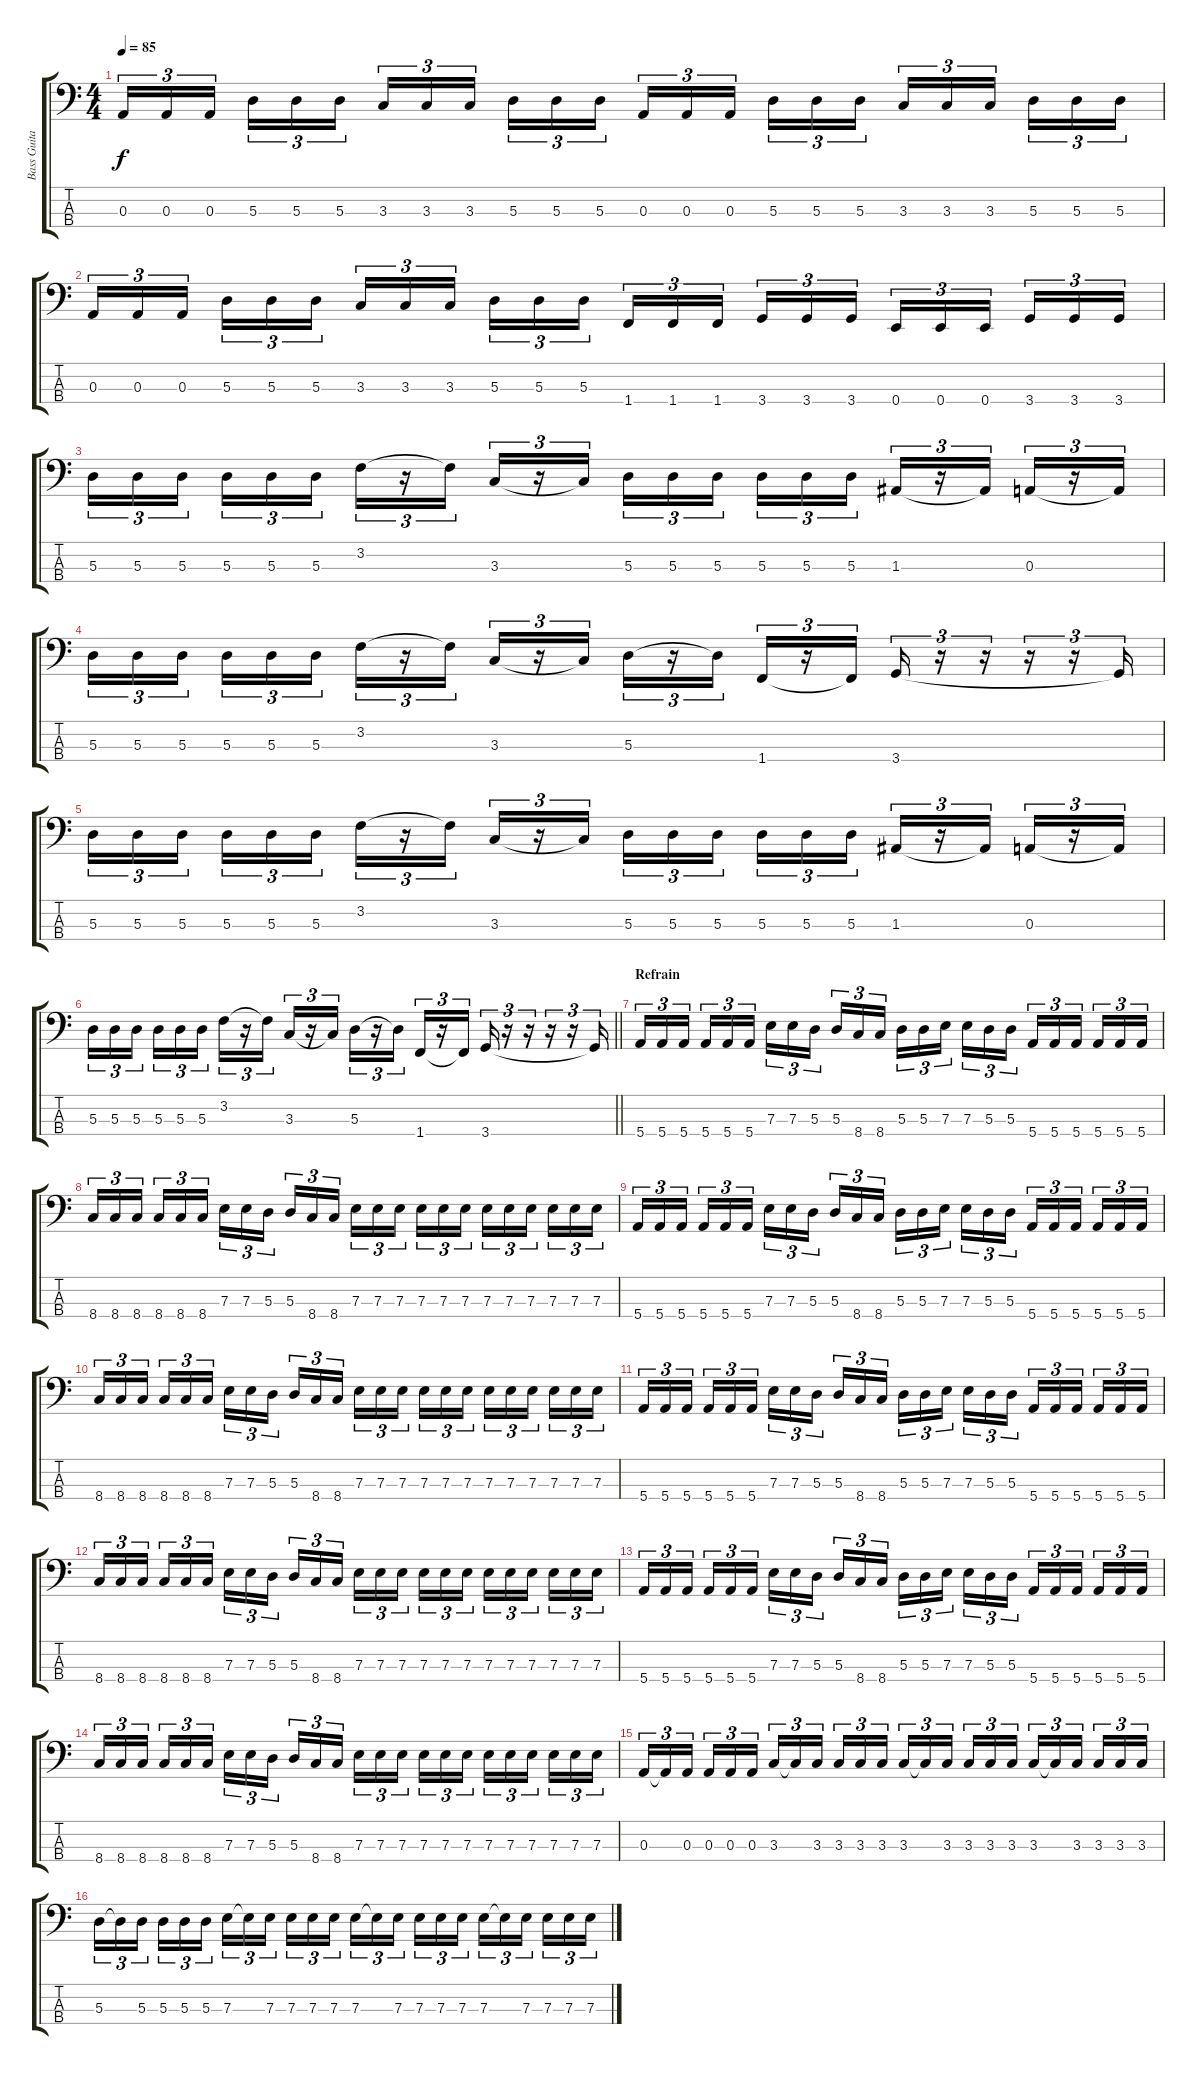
\track ("Bass Guitar" "Bass Guita") {instrument electricbassfinger}
\staff {score tabs}
\tuning (G2 D2 A1 E1) {hide}
\ts (4 4)
\tempo 85
\clef f4
\ks c
0.3.16{tu (3 2) dy f} 0.3.16{tu (3 2)} 0.3.16{tu (3 2)} 5.3.16{tu (3 2)} 5.3.16{tu (3 2)} 5.3.16{tu (3 2)} 3.3.16{tu (3 2)} 3.3.16{tu (3 2)} 3.3.16{tu (3 2)} 5.3.16{tu (3 2)} 5.3.16{tu (3 2)} 5.3.16{tu (3 2)} 0.3.16{tu (3 2)} 0.3.16{tu (3 2)} 0.3.16{tu (3 2)} 5.3.16{tu (3 2)} 5.3.16{tu (3 2)} 5.3.16{tu (3 2)} 3.3.16{tu (3 2)} 3.3.16{tu (3 2)} 3.3.16{tu (3 2)} 5.3.16{tu (3 2)} 5.3.16{tu (3 2)} 5.3.16{tu (3 2)} |
0.3.16{tu (3 2)} 0.3.16{tu (3 2)} 0.3.16{tu (3 2)} 5.3.16{tu (3 2)} 5.3.16{tu (3 2)} 5.3.16{tu (3 2)} 3.3.16{tu (3 2)} 3.3.16{tu (3 2)} 3.3.16{tu (3 2)} 5.3.16{tu (3 2)} 5.3.16{tu (3 2)} 5.3.16{tu (3 2)} 1.4.16{tu (3 2)} 1.4.16{tu (3 2)} 1.4.16{tu (3 2)} 3.4.16{tu (3 2)} 3.4.16{tu (3 2)} 3.4.16{tu (3 2)} 0.4.16{tu (3 2)} 0.4.16{tu (3 2)} 0.4.16{tu (3 2)} 3.4.16{tu (3 2)} 3.4.16{tu (3 2)} 3.4.16{tu (3 2)} |
5.3.16{tu (3 2)} 5.3.16{tu (3 2)} 5.3.16{tu (3 2)} 5.3.16{tu (3 2)} 5.3.16{tu (3 2)} 5.3.16{tu (3 2)} 3.2.16{tu (3 2)} r.16{tu (3 2)} 3.2{t}.16{tu (3 2)} 3.3.16{tu (3 2)} r.16{tu (3 2)} 3.3{t}.16{tu (3 2)} 5.3.16{tu (3 2)} 5.3.16{tu (3 2)} 5.3.16{tu (3 2)} 5.3.16{tu (3 2)} 5.3.16{tu (3 2)} 5.3.16{tu (3 2)} 1.3.16{tu (3 2)} r.16{tu (3 2)} 1.3{t}.16{tu (3 2)} 0.3.16{tu (3 2)} r.16{tu (3 2)} 0.3{t}.16{tu (3 2)} |
5.3.16{tu (3 2)} 5.3.16{tu (3 2)} 5.3.16{tu (3 2)} 5.3.16{tu (3 2)} 5.3.16{tu (3 2)} 5.3.16{tu (3 2)} 3.2.16{tu (3 2)} r.16{tu (3 2)} 3.2{t}.16{tu (3 2)} 3.3.16{tu (3 2)} r.16{tu (3 2)} 3.3{t}.16{tu (3 2)} 5.3.16{tu (3 2)} r.16{tu (3 2)} 5.3{t}.16{tu (3 2)} 1.4.16{tu (3 2)} r.16{tu (3 2)} 1.4{t}.16{tu (3 2)} 3.4.16{tu (3 2)} r.16{tu (3 2)} r.16{tu (3 2)} r.16{tu (3 2)} r.16{tu (3 2)} 3.4{t}.16{tu (3 2)} |
5.3.16{tu (3 2)} 5.3.16{tu (3 2)} 5.3.16{tu (3 2)} 5.3.16{tu (3 2)} 5.3.16{tu (3 2)} 5.3.16{tu (3 2)} 3.2.16{tu (3 2)} r.16{tu (3 2)} 3.2{t}.16{tu (3 2)} 3.3.16{tu (3 2)} r.16{tu (3 2)} 3.3{t}.16{tu (3 2)} 5.3.16{tu (3 2)} 5.3.16{tu (3 2)} 5.3.16{tu (3 2)} 5.3.16{tu (3 2)} 5.3.16{tu (3 2)} 5.3.16{tu (3 2)} 1.3.16{tu (3 2)} r.16{tu (3 2)} 1.3{t}.16{tu (3 2)} 0.3.16{tu (3 2)} r.16{tu (3 2)} 0.3{t}.16{tu (3 2)} |
\barLineRight lightlight
5.3.16{tu (3 2)} 5.3.16{tu (3 2)} 5.3.16{tu (3 2)} 5.3.16{tu (3 2)} 5.3.16{tu (3 2)} 5.3.16{tu (3 2)} 3.2.16{tu (3 2)} r.16{tu (3 2)} 3.2{t}.16{tu (3 2)} 3.3.16{tu (3 2)} r.16{tu (3 2)} 3.3{t}.16{tu (3 2)} 5.3.16{tu (3 2)} r.16{tu (3 2)} 5.3{t}.16{tu (3 2)} 1.4.16{tu (3 2)} r.16{tu (3 2)} 1.4{t}.16{tu (3 2)} 3.4.16{tu (3 2)} r.16{tu (3 2)} r.16{tu (3 2)} r.16{tu (3 2)} r.16{tu (3 2)} 3.4{t}.16{tu (3 2)} |
\section ("" "Refrain")
5.4.16{tu (3 2)} 5.4.16{tu (3 2)} 5.4.16{tu (3 2)} 5.4.16{tu (3 2)} 5.4.16{tu (3 2)} 5.4.16{tu (3 2)} 7.3.16{tu (3 2)} 7.3.16{tu (3 2)} 5.3.16{tu (3 2)} 5.3.16{tu (3 2)} 8.4.16{tu (3 2)} 8.4.16{tu (3 2)} 5.3.16{tu (3 2)} 5.3.16{tu (3 2)} 7.3.16{tu (3 2)} 7.3.16{tu (3 2)} 5.3.16{tu (3 2)} 5.3.16{tu (3 2)} 5.4.16{tu (3 2)} 5.4.16{tu (3 2)} 5.4.16{tu (3 2)} 5.4.16{tu (3 2)} 5.4.16{tu (3 2)} 5.4.16{tu (3 2)} |
8.4.16{tu (3 2)} 8.4.16{tu (3 2)} 8.4.16{tu (3 2)} 8.4.16{tu (3 2)} 8.4.16{tu (3 2)} 8.4.16{tu (3 2)} 7.3.16{tu (3 2)} 7.3.16{tu (3 2)} 5.3.16{tu (3 2)} 5.3.16{tu (3 2)} 8.4.16{tu (3 2)} 8.4.16{tu (3 2)} 7.3.16{tu (3 2)} 7.3.16{tu (3 2)} 7.3.16{tu (3 2)} 7.3.16{tu (3 2)} 7.3.16{tu (3 2)} 7.3.16{tu (3 2)} 7.3.16{tu (3 2)} 7.3.16{tu (3 2)} 7.3.16{tu (3 2)} 7.3.16{tu (3 2)} 7.3.16{tu (3 2)} 7.3.16{tu (3 2)} |
5.4.16{tu (3 2)} 5.4.16{tu (3 2)} 5.4.16{tu (3 2)} 5.4.16{tu (3 2)} 5.4.16{tu (3 2)} 5.4.16{tu (3 2)} 7.3.16{tu (3 2)} 7.3.16{tu (3 2)} 5.3.16{tu (3 2)} 5.3.16{tu (3 2)} 8.4.16{tu (3 2)} 8.4.16{tu (3 2)} 5.3.16{tu (3 2)} 5.3.16{tu (3 2)} 7.3.16{tu (3 2)} 7.3.16{tu (3 2)} 5.3.16{tu (3 2)} 5.3.16{tu (3 2)} 5.4.16{tu (3 2)} 5.4.16{tu (3 2)} 5.4.16{tu (3 2)} 5.4.16{tu (3 2)} 5.4.16{tu (3 2)} 5.4.16{tu (3 2)} |
8.4.16{tu (3 2)} 8.4.16{tu (3 2)} 8.4.16{tu (3 2)} 8.4.16{tu (3 2)} 8.4.16{tu (3 2)} 8.4.16{tu (3 2)} 7.3.16{tu (3 2)} 7.3.16{tu (3 2)} 5.3.16{tu (3 2)} 5.3.16{tu (3 2)} 8.4.16{tu (3 2)} 8.4.16{tu (3 2)} 7.3.16{tu (3 2)} 7.3.16{tu (3 2)} 7.3.16{tu (3 2)} 7.3.16{tu (3 2)} 7.3.16{tu (3 2)} 7.3.16{tu (3 2)} 7.3.16{tu (3 2)} 7.3.16{tu (3 2)} 7.3.16{tu (3 2)} 7.3.16{tu (3 2)} 7.3.16{tu (3 2)} 7.3.16{tu (3 2)} |
5.4.16{tu (3 2)} 5.4.16{tu (3 2)} 5.4.16{tu (3 2)} 5.4.16{tu (3 2)} 5.4.16{tu (3 2)} 5.4.16{tu (3 2)} 7.3.16{tu (3 2)} 7.3.16{tu (3 2)} 5.3.16{tu (3 2)} 5.3.16{tu (3 2)} 8.4.16{tu (3 2)} 8.4.16{tu (3 2)} 5.3.16{tu (3 2)} 5.3.16{tu (3 2)} 7.3.16{tu (3 2)} 7.3.16{tu (3 2)} 5.3.16{tu (3 2)} 5.3.16{tu (3 2)} 5.4.16{tu (3 2)} 5.4.16{tu (3 2)} 5.4.16{tu (3 2)} 5.4.16{tu (3 2)} 5.4.16{tu (3 2)} 5.4.16{tu (3 2)} |
8.4.16{tu (3 2)} 8.4.16{tu (3 2)} 8.4.16{tu (3 2)} 8.4.16{tu (3 2)} 8.4.16{tu (3 2)} 8.4.16{tu (3 2)} 7.3.16{tu (3 2)} 7.3.16{tu (3 2)} 5.3.16{tu (3 2)} 5.3.16{tu (3 2)} 8.4.16{tu (3 2)} 8.4.16{tu (3 2)} 7.3.16{tu (3 2)} 7.3.16{tu (3 2)} 7.3.16{tu (3 2)} 7.3.16{tu (3 2)} 7.3.16{tu (3 2)} 7.3.16{tu (3 2)} 7.3.16{tu (3 2)} 7.3.16{tu (3 2)} 7.3.16{tu (3 2)} 7.3.16{tu (3 2)} 7.3.16{tu (3 2)} 7.3.16{tu (3 2)} |
5.4.16{tu (3 2)} 5.4.16{tu (3 2)} 5.4.16{tu (3 2)} 5.4.16{tu (3 2)} 5.4.16{tu (3 2)} 5.4.16{tu (3 2)} 7.3.16{tu (3 2)} 7.3.16{tu (3 2)} 5.3.16{tu (3 2)} 5.3.16{tu (3 2)} 8.4.16{tu (3 2)} 8.4.16{tu (3 2)} 5.3.16{tu (3 2)} 5.3.16{tu (3 2)} 7.3.16{tu (3 2)} 7.3.16{tu (3 2)} 5.3.16{tu (3 2)} 5.3.16{tu (3 2)} 5.4.16{tu (3 2)} 5.4.16{tu (3 2)} 5.4.16{tu (3 2)} 5.4.16{tu (3 2)} 5.4.16{tu (3 2)} 5.4.16{tu (3 2)} |
8.4.16{tu (3 2)} 8.4.16{tu (3 2)} 8.4.16{tu (3 2)} 8.4.16{tu (3 2)} 8.4.16{tu (3 2)} 8.4.16{tu (3 2)} 7.3.16{tu (3 2)} 7.3.16{tu (3 2)} 5.3.16{tu (3 2)} 5.3.16{tu (3 2)} 8.4.16{tu (3 2)} 8.4.16{tu (3 2)} 7.3.16{tu (3 2)} 7.3.16{tu (3 2)} 7.3.16{tu (3 2)} 7.3.16{tu (3 2)} 7.3.16{tu (3 2)} 7.3.16{tu (3 2)} 7.3.16{tu (3 2)} 7.3.16{tu (3 2)} 7.3.16{tu (3 2)} 7.3.16{tu (3 2)} 7.3.16{tu (3 2)} 7.3.16{tu (3 2)} |
0.3.16{tu (3 2)} 0.3{t}.16{tu (3 2)} 0.3.16{tu (3 2)} 0.3.16{tu (3 2)} 0.3.16{tu (3 2)} 0.3.16{tu (3 2)} 3.3.16{tu (3 2)} 3.3{t}.16{tu (3 2)} 3.3.16{tu (3 2)} 3.3.16{tu (3 2)} 3.3.16{tu (3 2)} 3.3.16{tu (3 2)} 3.3.16{tu (3 2)} 3.3{t}.16{tu (3 2)} 3.3.16{tu (3 2)} 3.3.16{tu (3 2)} 3.3.16{tu (3 2)} 3.3.16{tu (3 2)} 3.3.16{tu (3 2)} 3.3{t}.16{tu (3 2)} 3.3.16{tu (3 2)} 3.3.16{tu (3 2)} 3.3.16{tu (3 2)} 3.3.16{tu (3 2)} |
5.3.16{tu (3 2)} 5.3{t}.16{tu (3 2)} 5.3.16{tu (3 2)} 5.3.16{tu (3 2)} 5.3.16{tu (3 2)} 5.3.16{tu (3 2)} 7.3.16{tu (3 2)} 7.3{t}.16{tu (3 2)} 7.3.16{tu (3 2)} 7.3.16{tu (3 2)} 7.3.16{tu (3 2)} 7.3.16{tu (3 2)} 7.3.16{tu (3 2)} 7.3{t}.16{tu (3 2)} 7.3.16{tu (3 2)} 7.3.16{tu (3 2)} 7.3.16{tu (3 2)} 7.3.16{tu (3 2)} 7.3.16{tu (3 2)} 7.3{t}.16{tu (3 2)} 7.3.16{tu (3 2)} 7.3.16{tu (3 2)} 7.3.16{tu (3 2)} 7.3.16{tu (3 2)}
